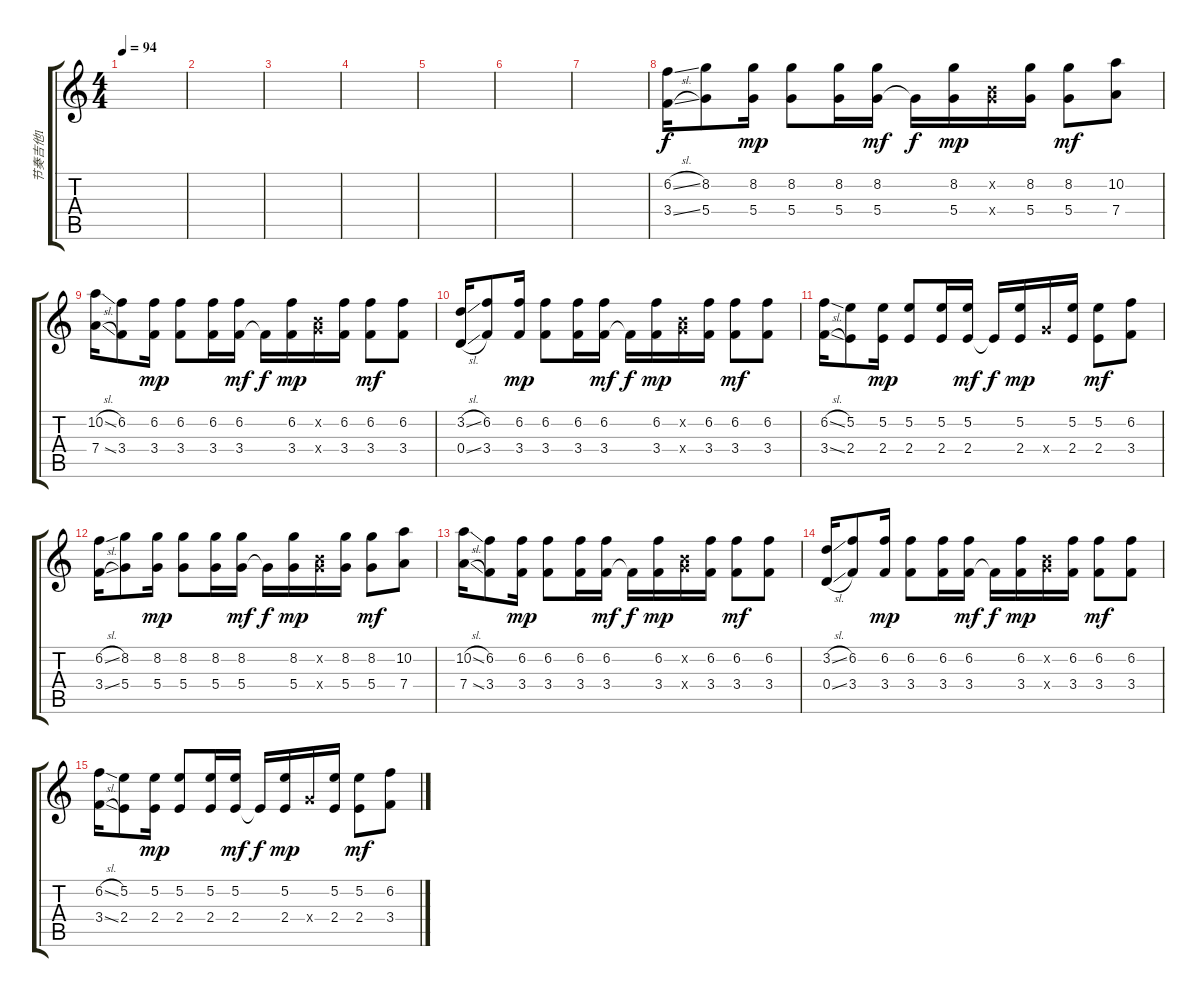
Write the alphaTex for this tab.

\track ("节奏吉他1" "节奏吉他1") {instrument electricguitarmuted}
\staff {score tabs}
\tuning (E4 B3 G3 D3 A2 E2) {hide}
\ts (4 4)
\tempo 94
\clef g2
\ks c
|
|
|
|
|
|
|
(6.2{sl} 3.4{sl}).16 (8.2 5.4).8 (8.2 5.4).16{dy mp} (8.2 5.4).8 (8.2 5.4).16 (8.2 5.4).16{dy mf} 5.4{t}.16{dy f} (8.2 5.4).16{dy mp} (0.2{x} 5.4{x}).16 (8.2 5.4).16 (8.2 5.4).8{dy mf} (10.2 7.4).8 |
(10.2{sl} 7.4{sl}).16 (6.2 3.4).8 (6.2 3.4).16{dy mp} (6.2 3.4).8 (6.2 3.4).16 (6.2 3.4).16{dy mf} 3.4{t}.16{dy f} (6.2 3.4).16{dy mp} (0.2{x} 5.4{x}).16 (6.2 3.4).16 (6.2 3.4).8{dy mf} (6.2 3.4).8 |
(3.2{sl} 0.4{sl}).16 (6.2 3.4).8 (6.2 3.4).16{dy mp} (6.2 3.4).8 (6.2 3.4).16 (6.2 3.4).16{dy mf} 3.4{t}.16{dy f} (6.2 3.4).16{dy mp} (0.2{x} 5.4{x}).16 (6.2 3.4).16 (6.2 3.4).8{dy mf} (6.2 3.4).8 |
(6.2{sl} 3.4{sl}).16 (5.2 2.4).8 (5.2 2.4).16{dy mp} (5.2 2.4).8 (5.2 2.4).16 (5.2 2.4).16{dy mf} 2.4{t}.16{dy f} (5.2 2.4).16{dy mp} 5.4{x}.16 (5.2 2.4).16 (5.2 2.4).8{dy mf} (6.2 3.4).8 |
(6.2{sl} 3.4{sl}).16 (8.2 5.4).8 (8.2 5.4).16{dy mp} (8.2 5.4).8 (8.2 5.4).16 (8.2 5.4).16{dy mf} 5.4{t}.16{dy f} (8.2 5.4).16{dy mp} (0.2{x} 5.4{x}).16 (8.2 5.4).16 (8.2 5.4).8{dy mf} (10.2 7.4).8 |
(10.2{sl} 7.4{sl}).16 (6.2 3.4).8 (6.2 3.4).16{dy mp} (6.2 3.4).8 (6.2 3.4).16 (6.2 3.4).16{dy mf} 3.4{t}.16{dy f} (6.2 3.4).16{dy mp} (0.2{x} 5.4{x}).16 (6.2 3.4).16 (6.2 3.4).8{dy mf} (6.2 3.4).8 |
(3.2{sl} 0.4{sl}).16 (6.2 3.4).8 (6.2 3.4).16{dy mp} (6.2 3.4).8 (6.2 3.4).16 (6.2 3.4).16{dy mf} 3.4{t}.16{dy f} (6.2 3.4).16{dy mp} (0.2{x} 5.4{x}).16 (6.2 3.4).16 (6.2 3.4).8{dy mf} (6.2 3.4).8 |
(6.2{sl} 3.4{sl}).16 (5.2 2.4).8 (5.2 2.4).16{dy mp} (5.2 2.4).8 (5.2 2.4).16 (5.2 2.4).16{dy mf} 2.4{t}.16{dy f} (5.2 2.4).16{dy mp} 5.4{x}.16 (5.2 2.4).16 (5.2 2.4).8{dy mf} (6.2 3.4).8
